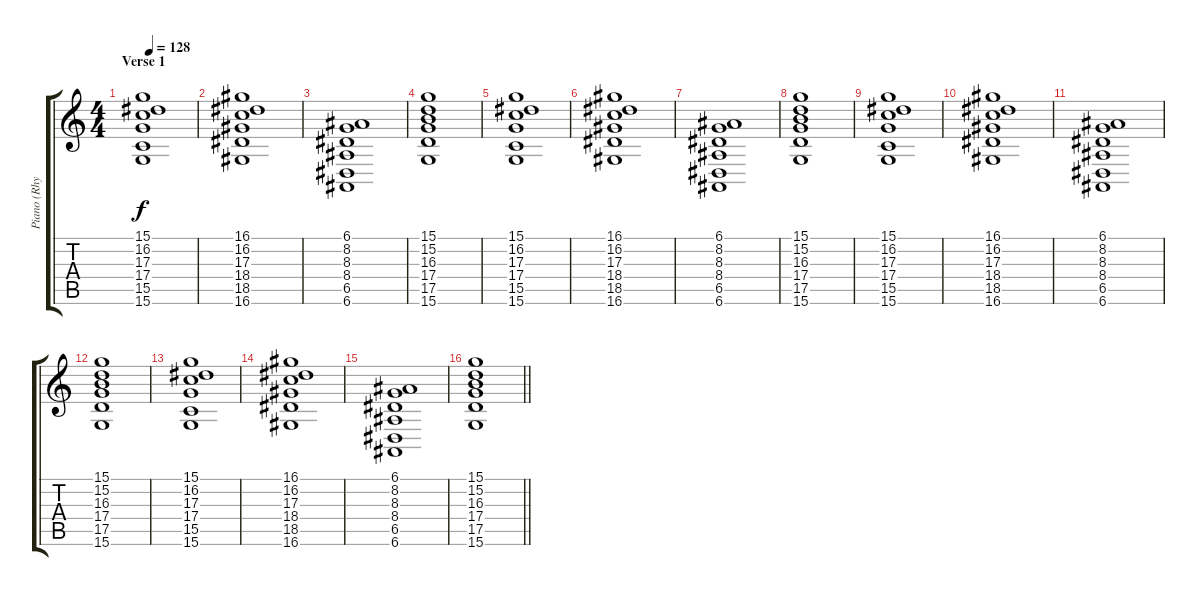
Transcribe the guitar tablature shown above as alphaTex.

\track ("Piano (Rhytm)" "Piano (Rhy") {instrument brightacousticpiano}
\staff {score tabs}
\tuning (E4 B3 G3 D3 A2 E2) {hide}
\ts (4 4)
\section ("" "Verse 1")
\tempo 128
\clef g2
\ks c
(15.1 16.2 17.3 17.4 15.5 15.6).1{dy f} |
(16.1 16.2 17.3 18.4 18.5 16.6).1 |
(6.1 8.2 8.3 8.4 6.5 6.6).1 |
(15.1 15.2 16.3 17.4 17.5 15.6).1 |
(15.1 16.2 17.3 17.4 15.5 15.6).1 |
(16.1 16.2 17.3 18.4 18.5 16.6).1 |
(6.1 8.2 8.3 8.4 6.5 6.6).1 |
(15.1 15.2 16.3 17.4 17.5 15.6).1 |
(15.1 16.2 17.3 17.4 15.5 15.6).1 |
(16.1 16.2 17.3 18.4 18.5 16.6).1 |
(6.1 8.2 8.3 8.4 6.5 6.6).1 |
(15.1 15.2 16.3 17.4 17.5 15.6).1 |
(15.1 16.2 17.3 17.4 15.5 15.6).1 |
(16.1 16.2 17.3 18.4 18.5 16.6).1 |
(6.1 8.2 8.3 8.4 6.5 6.6).1 |
\barLineRight lightlight
(15.1 15.2 16.3 17.4 17.5 15.6).1
